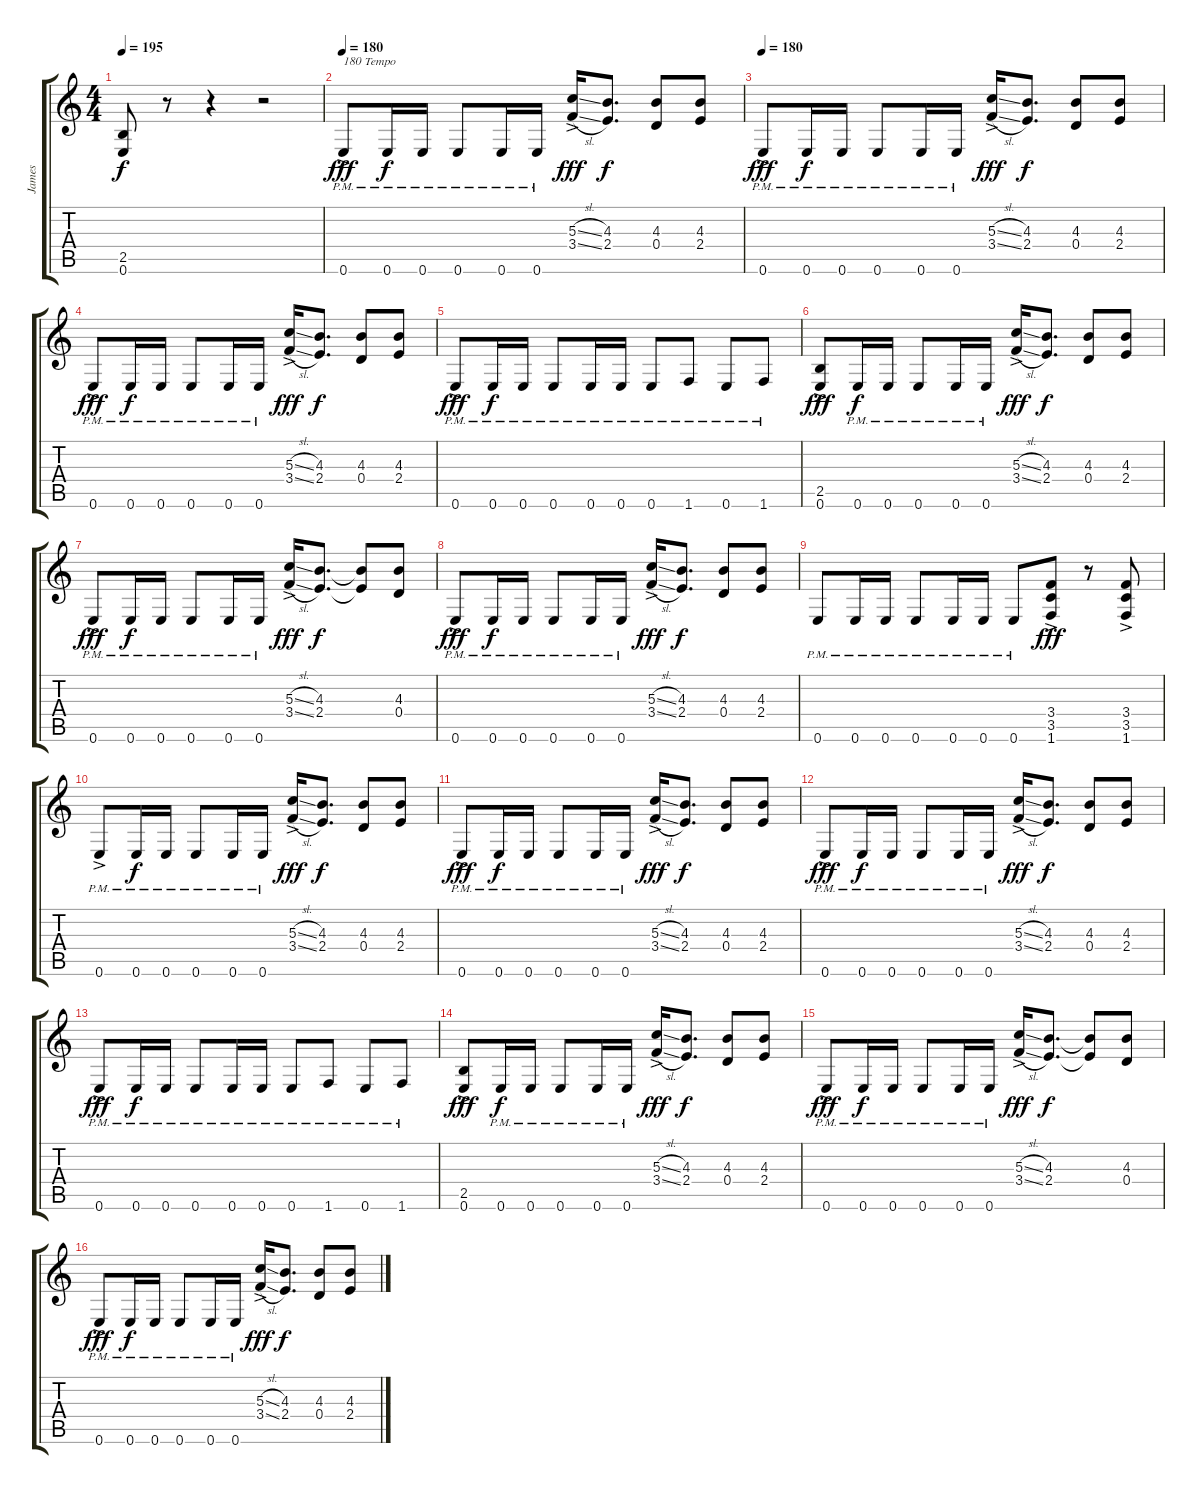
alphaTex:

\track ("James" "James") {instrument distortionguitar}
\staff {score tabs}
\tuning (E4 B3 G3 D3 A2 E2) {hide}
\ts (4 4)
\tempo 195
\clef g2
\ks c
(2.5 0.6).8{dy f} r.8 r.4 r.2 |
\tempo 195
\tempo 180
0.6{ac pm}.8{txt "180 Tempo" dy fff} 0.6{pm}.16{dy f} 0.6{pm}.16 0.6{pm}.8 0.6{pm}.16 0.6{pm}.16 (5.3{sl ac} 3.4{sl ac}).16{dy fff} (4.3 2.4).8{d dy f} (4.3 0.4).8 (4.3 2.4).8 |
\tempo 180
0.6{ac pm}.8{dy fff} 0.6{pm}.16{dy f} 0.6{pm}.16 0.6{pm}.8 0.6{pm}.16 0.6{pm}.16 (5.3{sl ac} 3.4{sl ac}).16{dy fff} (4.3 2.4).8{d dy f} (4.3 0.4).8 (4.3 2.4).8 |
0.6{ac pm}.8{dy fff} 0.6{pm}.16{dy f} 0.6{pm}.16 0.6{pm}.8 0.6{pm}.16 0.6{pm}.16 (5.3{sl ac} 3.4{sl ac}).16{dy fff} (4.3 2.4).8{d dy f} (4.3 0.4).8 (4.3 2.4).8 |
0.6{ac pm}.8{dy fff} 0.6{pm}.16{dy f} 0.6{pm}.16 0.6{pm}.8 0.6{pm}.16 0.6{pm}.16 0.6{pm}.8 1.6{pm}.8 0.6{pm}.8 1.6{pm}.8 |
(2.5{ac} 0.6{ac}).8{dy fff} 0.6{pm}.16{dy f} 0.6{pm}.16 0.6{pm}.8 0.6{pm}.16 0.6{pm}.16 (5.3{sl ac} 3.4{sl ac}).16{dy fff} (4.3 2.4).8{d dy f} (4.3 0.4).8 (4.3 2.4).8 |
0.6{ac pm}.8{dy fff} 0.6{pm}.16{dy f} 0.6{pm}.16 0.6{pm}.8 0.6{pm}.16 0.6{pm}.16 (5.3{sl ac} 3.4{sl ac}).16{dy fff} (4.3 2.4).8{d dy f} (4.3{t} 2.4{t}).8 (4.3 0.4).8 |
0.6{ac pm}.8{dy fff} 0.6{pm}.16{dy f} 0.6{pm}.16 0.6{pm}.8 0.6{pm}.16 0.6{pm}.16 (5.3{sl ac} 3.4{sl ac}).16{dy fff} (4.3 2.4).8{d dy f} (4.3 0.4).8 (4.3 2.4).8 |
0.6{pm}.8 0.6{pm}.16 0.6{pm}.16 0.6{pm}.8 0.6{pm}.16 0.6{pm}.16 0.6{pm}.8 (3.4{ac} 3.5{ac} 1.6{ac}).8{dy fff} r.8 (3.4{ac} 3.5{ac} 1.6{ac}).8 |
0.6{ac pm}.8 0.6{pm}.16{dy f} 0.6{pm}.16 0.6{pm}.8 0.6{pm}.16 0.6{pm}.16 (5.3{sl ac} 3.4{sl ac}).16{dy fff} (4.3 2.4).8{d dy f} (4.3 0.4).8 (4.3 2.4).8 |
0.6{ac pm}.8{dy fff} 0.6{pm}.16{dy f} 0.6{pm}.16 0.6{pm}.8 0.6{pm}.16 0.6{pm}.16 (5.3{sl ac} 3.4{sl ac}).16{dy fff} (4.3 2.4).8{d dy f} (4.3 0.4).8 (4.3 2.4).8 |
0.6{ac pm}.8{dy fff} 0.6{pm}.16{dy f} 0.6{pm}.16 0.6{pm}.8 0.6{pm}.16 0.6{pm}.16 (5.3{sl ac} 3.4{sl ac}).16{dy fff} (4.3 2.4).8{d dy f} (4.3 0.4).8 (4.3 2.4).8 |
0.6{ac pm}.8{dy fff} 0.6{pm}.16{dy f} 0.6{pm}.16 0.6{pm}.8 0.6{pm}.16 0.6{pm}.16 0.6{pm}.8 1.6{pm}.8 0.6{pm}.8 1.6{pm}.8 |
(2.5{ac} 0.6{ac}).8{dy fff} 0.6{pm}.16{dy f} 0.6{pm}.16 0.6{pm}.8 0.6{pm}.16 0.6{pm}.16 (5.3{sl ac} 3.4{sl ac}).16{dy fff} (4.3 2.4).8{d dy f} (4.3 0.4).8 (4.3 2.4).8 |
0.6{ac pm}.8{dy fff} 0.6{pm}.16{dy f} 0.6{pm}.16 0.6{pm}.8 0.6{pm}.16 0.6{pm}.16 (5.3{sl ac} 3.4{sl ac}).16{dy fff} (4.3 2.4).8{d dy f} (4.3{t} 2.4{t}).8 (4.3 0.4).8 |
0.6{ac pm}.8{dy fff} 0.6{pm}.16{dy f} 0.6{pm}.16 0.6{pm}.8 0.6{pm}.16 0.6{pm}.16 (5.3{sl ac} 3.4{sl ac}).16{dy fff} (4.3 2.4).8{d dy f} (4.3 0.4).8 (4.3 2.4).8
